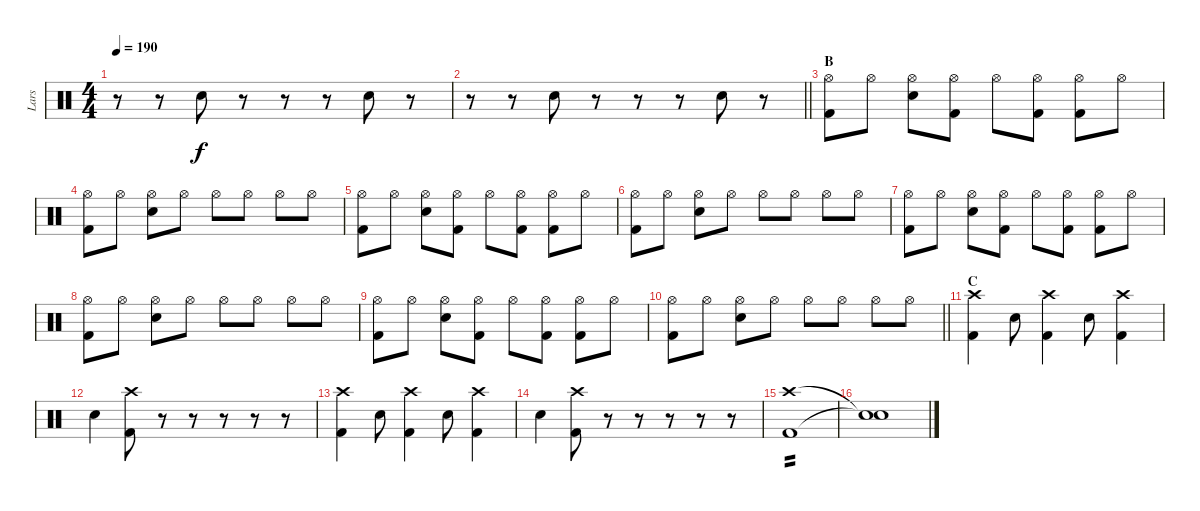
\track ("Lars" "Lars") {instrument percussion}
\staff {score}
\articulation defaults
\ts (4 4)
\tempo 190
\clef neutral
\ks c
r.8{dy f} r.8 "Electric Snare (hit)".8 r.8 r.8 r.8 "Electric Snare (hit)".8 r.8 |
\barLineRight lightlight
r.8 r.8 "Electric Snare (hit)".8 r.8 r.8 r.8 "Electric Snare (hit)".8 r.8 |
\section ("" "B")
("Hi-Hat (open)" "Kick (hit) 2").8 "Hi-Hat (open)".8 ("Hi-Hat (open)" "Electric Snare (hit)").8 ("Hi-Hat (open)" "Kick (hit) 2").8 "Hi-Hat (open)".8 ("Hi-Hat (open)" "Kick (hit) 2").8 ("Hi-Hat (open)" "Kick (hit) 2").8 "Hi-Hat (open)".8 |
("Hi-Hat (open)" "Kick (hit) 2").8 "Hi-Hat (open)".8 ("Hi-Hat (open)" "Electric Snare (hit)").8 "Hi-Hat (open)".8 "Hi-Hat (open)".8 "Hi-Hat (open)".8 "Hi-Hat (open)".8 "Hi-Hat (open)".8 |
("Hi-Hat (open)" "Kick (hit) 2").8 "Hi-Hat (open)".8 ("Hi-Hat (open)" "Electric Snare (hit)").8 ("Hi-Hat (open)" "Kick (hit) 2").8 "Hi-Hat (open)".8 ("Hi-Hat (open)" "Kick (hit) 2").8 ("Hi-Hat (open)" "Kick (hit) 2").8 "Hi-Hat (open)".8 |
("Hi-Hat (open)" "Kick (hit) 2").8 "Hi-Hat (open)".8 ("Hi-Hat (open)" "Electric Snare (hit)").8 "Hi-Hat (open)".8 "Hi-Hat (open)".8 "Hi-Hat (open)".8 "Hi-Hat (open)".8 "Hi-Hat (open)".8 |
("Hi-Hat (open)" "Kick (hit) 2").8 "Hi-Hat (open)".8 ("Hi-Hat (open)" "Electric Snare (hit)").8 ("Hi-Hat (open)" "Kick (hit) 2").8 "Hi-Hat (open)".8 ("Hi-Hat (open)" "Kick (hit) 2").8 ("Hi-Hat (open)" "Kick (hit) 2").8 "Hi-Hat (open)".8 |
("Hi-Hat (open)" "Kick (hit) 2").8 "Hi-Hat (open)".8 ("Hi-Hat (open)" "Electric Snare (hit)").8 "Hi-Hat (open)".8 "Hi-Hat (open)".8 "Hi-Hat (open)".8 "Hi-Hat (open)".8 "Hi-Hat (open)".8 |
("Hi-Hat (open)" "Kick (hit) 2").8 "Hi-Hat (open)".8 ("Hi-Hat (open)" "Electric Snare (hit)").8 ("Hi-Hat (open)" "Kick (hit) 2").8 "Hi-Hat (open)".8 ("Hi-Hat (open)" "Kick (hit) 2").8 ("Hi-Hat (open)" "Kick (hit) 2").8 "Hi-Hat (open)".8 |
\barLineRight lightlight
("Hi-Hat (open)" "Kick (hit) 2").8 "Hi-Hat (open)".8 ("Hi-Hat (open)" "Electric Snare (hit)").8 "Hi-Hat (open)".8 "Hi-Hat (open)".8 "Hi-Hat (open)".8 "Hi-Hat (open)".8 "Hi-Hat (open)".8 |
\section ("" "C")
("Crash high (hit)" "Kick (hit) 2").4 "Electric Snare (hit)".8 ("Crash high (hit)" "Kick (hit) 2").4 "Electric Snare (hit)".8 ("Crash high (hit)" "Kick (hit) 2").4 |
"Electric Snare (hit)".4 ("Crash high (hit)" "Kick (hit) 2").8 r.8 r.8 r.8 r.8 r.8 |
("Crash high (hit)" "Kick (hit) 2").4 "Electric Snare (hit)".8 ("Crash high (hit)" "Kick (hit) 2").4 "Electric Snare (hit)".8 ("Crash high (hit)" "Kick (hit) 2").4 |
"Electric Snare (hit)".4 ("Crash high (hit)" "Kick (hit) 2").8 r.8 r.8 r.8 r.8 r.8 |
("Crash high (hit)" "Kick (hit) 2").1{tp 2} |
("Snare (hit)"{t} "Snare (hit)"{t}).1
